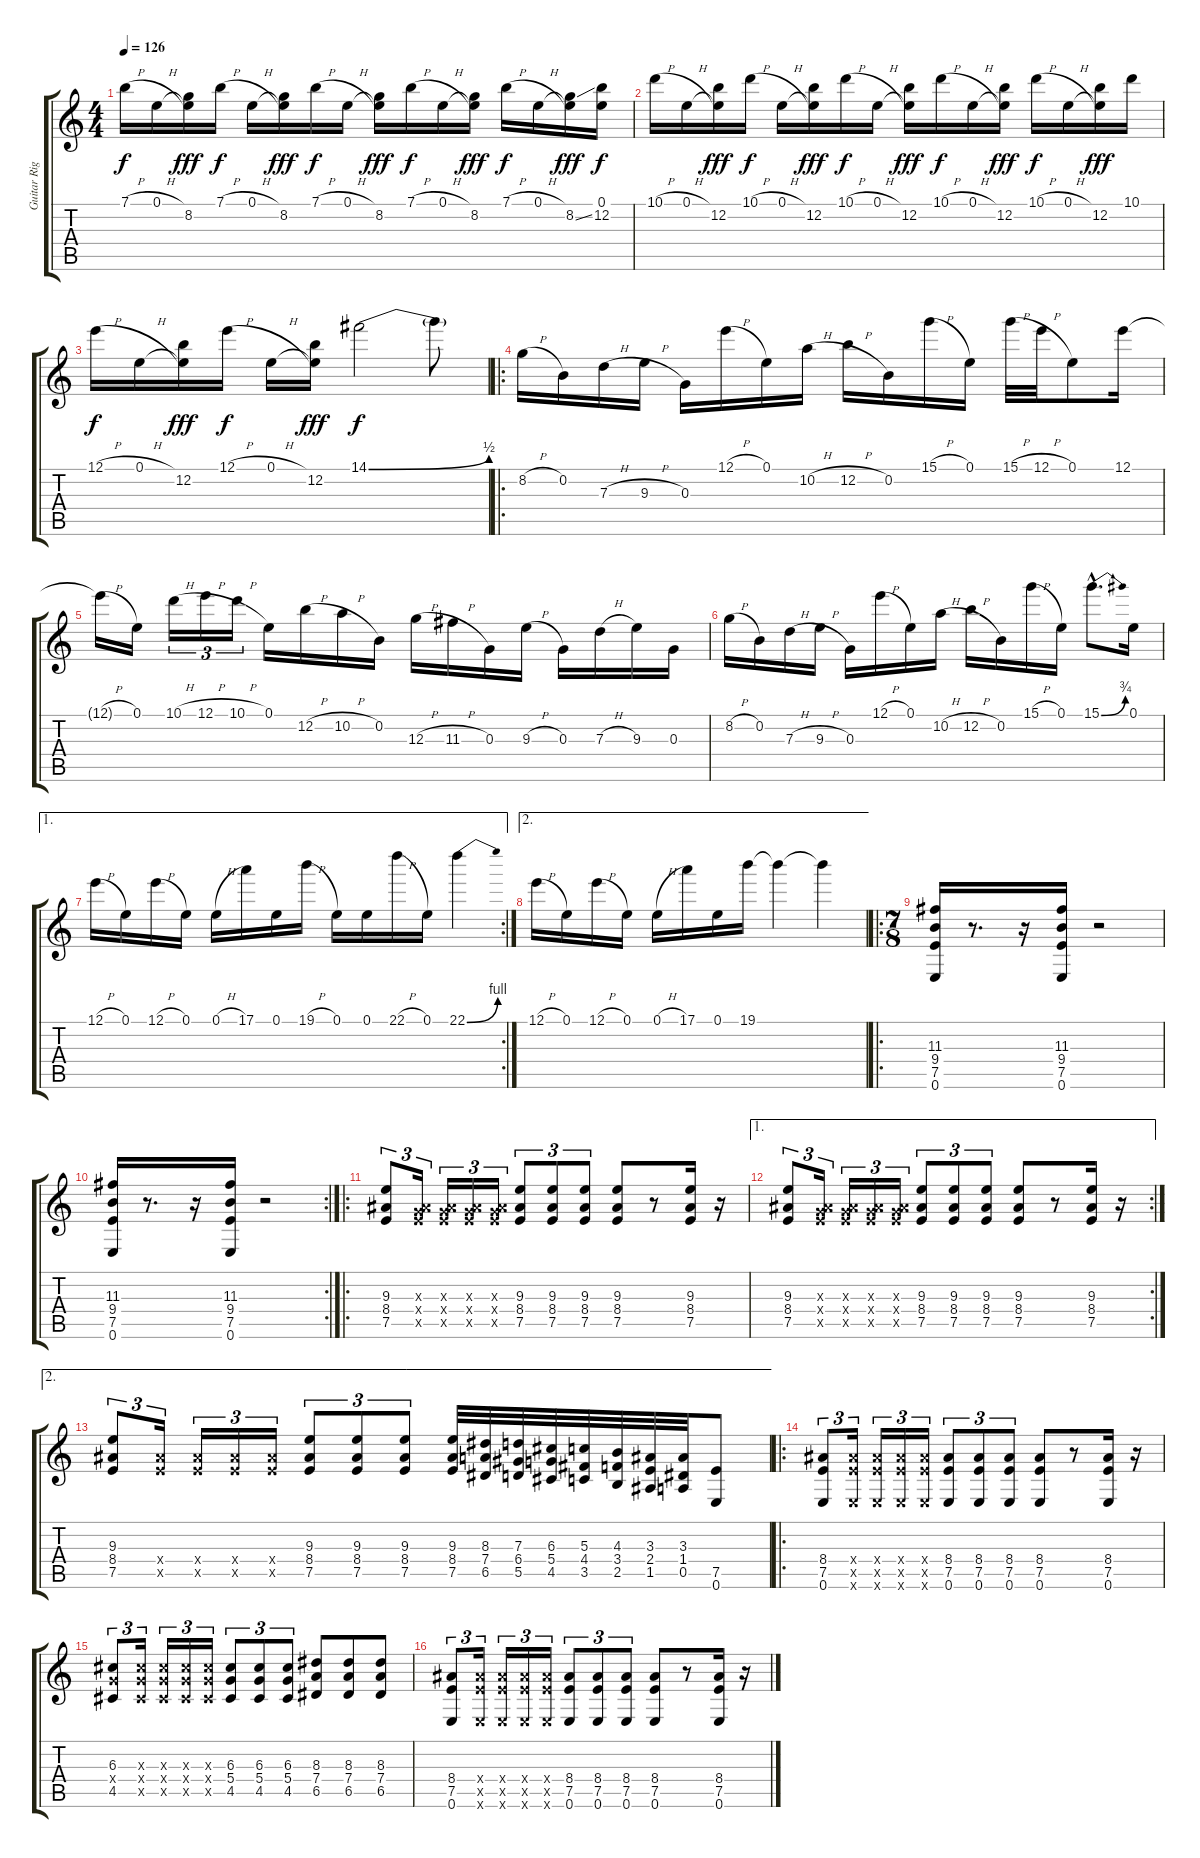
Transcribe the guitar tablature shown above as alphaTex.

\track ("Guitar Right" "Guitar Rig") {instrument distortionguitar}
\staff {score tabs}
\tuning (E4 B3 G3 D3 A2 E2) {hide}
\ts (4 4)
\tempo 126
\clef g2
\ks c
7.1{h}.16{dy f} 0.1{h}.16 (0.1{t} 8.2).16{dy fff} 7.1{h}.16{dy f} 0.1{h}.16 (0.1{t} 8.2).16{dy fff} 7.1{h}.16{dy f} 0.1{h}.16 (0.1{t} 8.2).16{dy fff} 7.1{h}.16{dy f} 0.1{h}.16 (0.1{t} 8.2).16{dy fff} 7.1{h}.16{dy f} 0.1{h}.16 (0.1{t} 8.2{ss}).16{dy fff} (0.1 12.2).16{dy f} |
10.1{h}.16 0.1{h}.16 (0.1{t} 12.2).16{dy fff} 10.1{h}.16{dy f} 0.1{h}.16 (0.1{t} 12.2).16{dy fff} 10.1{h}.16{dy f} 0.1{h}.16 (0.1{t} 12.2).16{dy fff} 10.1{h}.16{dy f} 0.1{h}.16 (0.1{t} 12.2).16{dy fff} 10.1{h}.16{dy f} 0.1{h}.16 (0.1{t} 12.2).16{dy fff} 10.1.16 |
12.1{h}.16{dy f} 0.1{h}.16 (0.1{t} 12.2).16{dy fff} 12.1{h}.16{dy f} 0.1{h}.16 (0.1{t} 12.2).16{dy fff} 14.1{be (bend 0 0 60 2)}.2{dy f} 14.1{t}.8 |
\ro
8.2{h}.16 0.2.16 7.3{h}.16 9.3{h}.16 0.3.16 12.1{h}.16 0.1.16 10.2{h}.16 12.2{h}.16 0.2.16 15.1{h}.16 0.1.16 15.1{h}.32 12.1{h}.32 0.1.8 12.1.16 |
12.1{h t}.16 0.1.16 10.1{h}.16{tu (3 2)} 12.1{h}.16{tu (3 2)} 10.1{h}.16{tu (3 2)} 0.1.16 12.2{h}.16 10.2{h}.16 0.2.16 12.3{h}.16 11.3{h}.16 0.3.16 9.3{h}.16 0.3.16 7.3{h}.16 9.3.16 0.3.16 |
8.2{h}.16 0.2.16 7.3{h}.16 9.3{h}.16 0.3.16 12.1{h}.16 0.1.16 10.2{h}.16 12.2{h}.16 0.2.16 15.1{h}.16 0.1.16 15.1{be (bend 0 0 60 3) hac}.8{d} 0.1.16 |
\ae 1
\rc 2
12.1{h}.16 0.1.16 12.1{h}.16 0.1.16 0.1{h}.16 17.1.16 0.1.16 19.1{h}.16 0.1.16 0.1.16 22.1{h}.16 0.1.16 22.1{be (bend 0 0 60 4)}.4 |
\ae 2
12.1{h}.16 0.1.16 12.1{h}.16 0.1.16 0.1{h}.16 17.1.16 0.1.16 19.1.16 19.1{t}.4 19.1{t}.4 |
\ro
\ts (7 8)
(11.3 9.4 7.5 0.6).16 r.8{d} r.16 (11.3 9.4 7.5 0.6).16 r.2 |
\rc 2
(11.3 9.4 7.5 0.6).16 r.8{d} r.16 (11.3 9.4 7.5 0.6).16 r.2 |
\ro
(9.3 8.4 7.5).8{tu (3 2)} (0.3{x} 8.4{x} 7.5{x}).16{tu (3 2)} (0.3{x} 8.4{x} 7.5{x}).16{tu (3 2)} (0.3{x} 8.4{x} 7.5{x}).16{tu (3 2)} (0.3{x} 8.4{x} 7.5{x}).16{tu (3 2)} (9.3 8.4 7.5).8{tu (3 2)} (9.3 8.4 7.5).8{tu (3 2)} (9.3 8.4 7.5).8{tu (3 2)} (9.3 8.4 7.5).8 r.8 (9.3 8.4 7.5).16 r.16 |
\ae 1
\rc 2
(9.3 8.4 7.5).8{tu (3 2)} (0.3{x} 8.4{x} 7.5{x}).16{tu (3 2)} (0.3{x} 8.4{x} 7.5{x}).16{tu (3 2)} (0.3{x} 8.4{x} 7.5{x}).16{tu (3 2)} (0.3{x} 8.4{x} 7.5{x}).16{tu (3 2)} (9.3 8.4 7.5).8{tu (3 2)} (9.3 8.4 7.5).8{tu (3 2)} (9.3 8.4 7.5).8{tu (3 2)} (9.3 8.4 7.5).8 r.8 (9.3 8.4 7.5).16 r.16 |
\ae 2
(9.3 8.4 7.5).8{tu (3 2)} (8.4{x} 7.5{x}).16{tu (3 2)} (8.4{x} 7.5{x}).16{tu (3 2)} (8.4{x} 7.5{x}).16{tu (3 2)} (8.4{x} 7.5{x}).16{tu (3 2)} (9.3 8.4 7.5).8{tu (3 2)} (9.3 8.4 7.5).8{tu (3 2)} (9.3 8.4 7.5).8{tu (3 2)} (9.3 8.4 7.5).32{instrument guitarfretnoise} (8.3 7.4 6.5).32 (7.3 6.4 5.5).32 (6.3 5.4 4.5).32 (5.3 4.4 3.5).32 (4.3 3.4 2.5).32 (3.3 2.4 1.5).32 (3.3 1.4 0.5).32 (7.5 0.6).8{instrument distortionguitar} |
\ro
(8.4 7.5 0.6).8{tu (3 2)} (8.4{x} 7.5{x} 0.6{x}).16{tu (3 2)} (8.4{x} 7.5{x} 0.6{x}).16{tu (3 2)} (8.4{x} 7.5{x} 0.6{x}).16{tu (3 2)} (8.4{x} 7.5{x} 0.6{x}).16{tu (3 2)} (8.4 7.5 0.6).8{tu (3 2)} (8.4 7.5 0.6).8{tu (3 2)} (8.4 7.5 0.6).8{tu (3 2)} (8.4 7.5 0.6).8 r.8 (8.4 7.5 0.6).16 r.16 |
(6.3 5.4{x} 4.5).8{tu (3 2)} (6.3{x} 5.4{x} 4.5{x}).16{tu (3 2)} (6.3{x} 5.4{x} 4.5{x}).16{tu (3 2)} (6.3{x} 5.4{x} 4.5{x}).16{tu (3 2)} (6.3{x} 5.4{x} 4.5{x}).16{tu (3 2)} (6.3 5.4 4.5).8{tu (3 2)} (6.3 5.4 4.5).8{tu (3 2)} (6.3 5.4 4.5).8{tu (3 2)} (8.3 7.4 6.5).8 (8.3 7.4 6.5).8 (8.3 7.4 6.5).8 |
(8.4 7.5 0.6).8{tu (3 2)} (8.4{x} 7.5{x} 0.6{x}).16{tu (3 2)} (8.4{x} 7.5{x} 0.6{x}).16{tu (3 2)} (8.4{x} 7.5{x} 0.6{x}).16{tu (3 2)} (8.4{x} 7.5{x} 0.6{x}).16{tu (3 2)} (8.4 7.5 0.6).8{tu (3 2)} (8.4 7.5 0.6).8{tu (3 2)} (8.4 7.5 0.6).8{tu (3 2)} (8.4 7.5 0.6).8 r.8 (8.4 7.5 0.6).16 r.16
